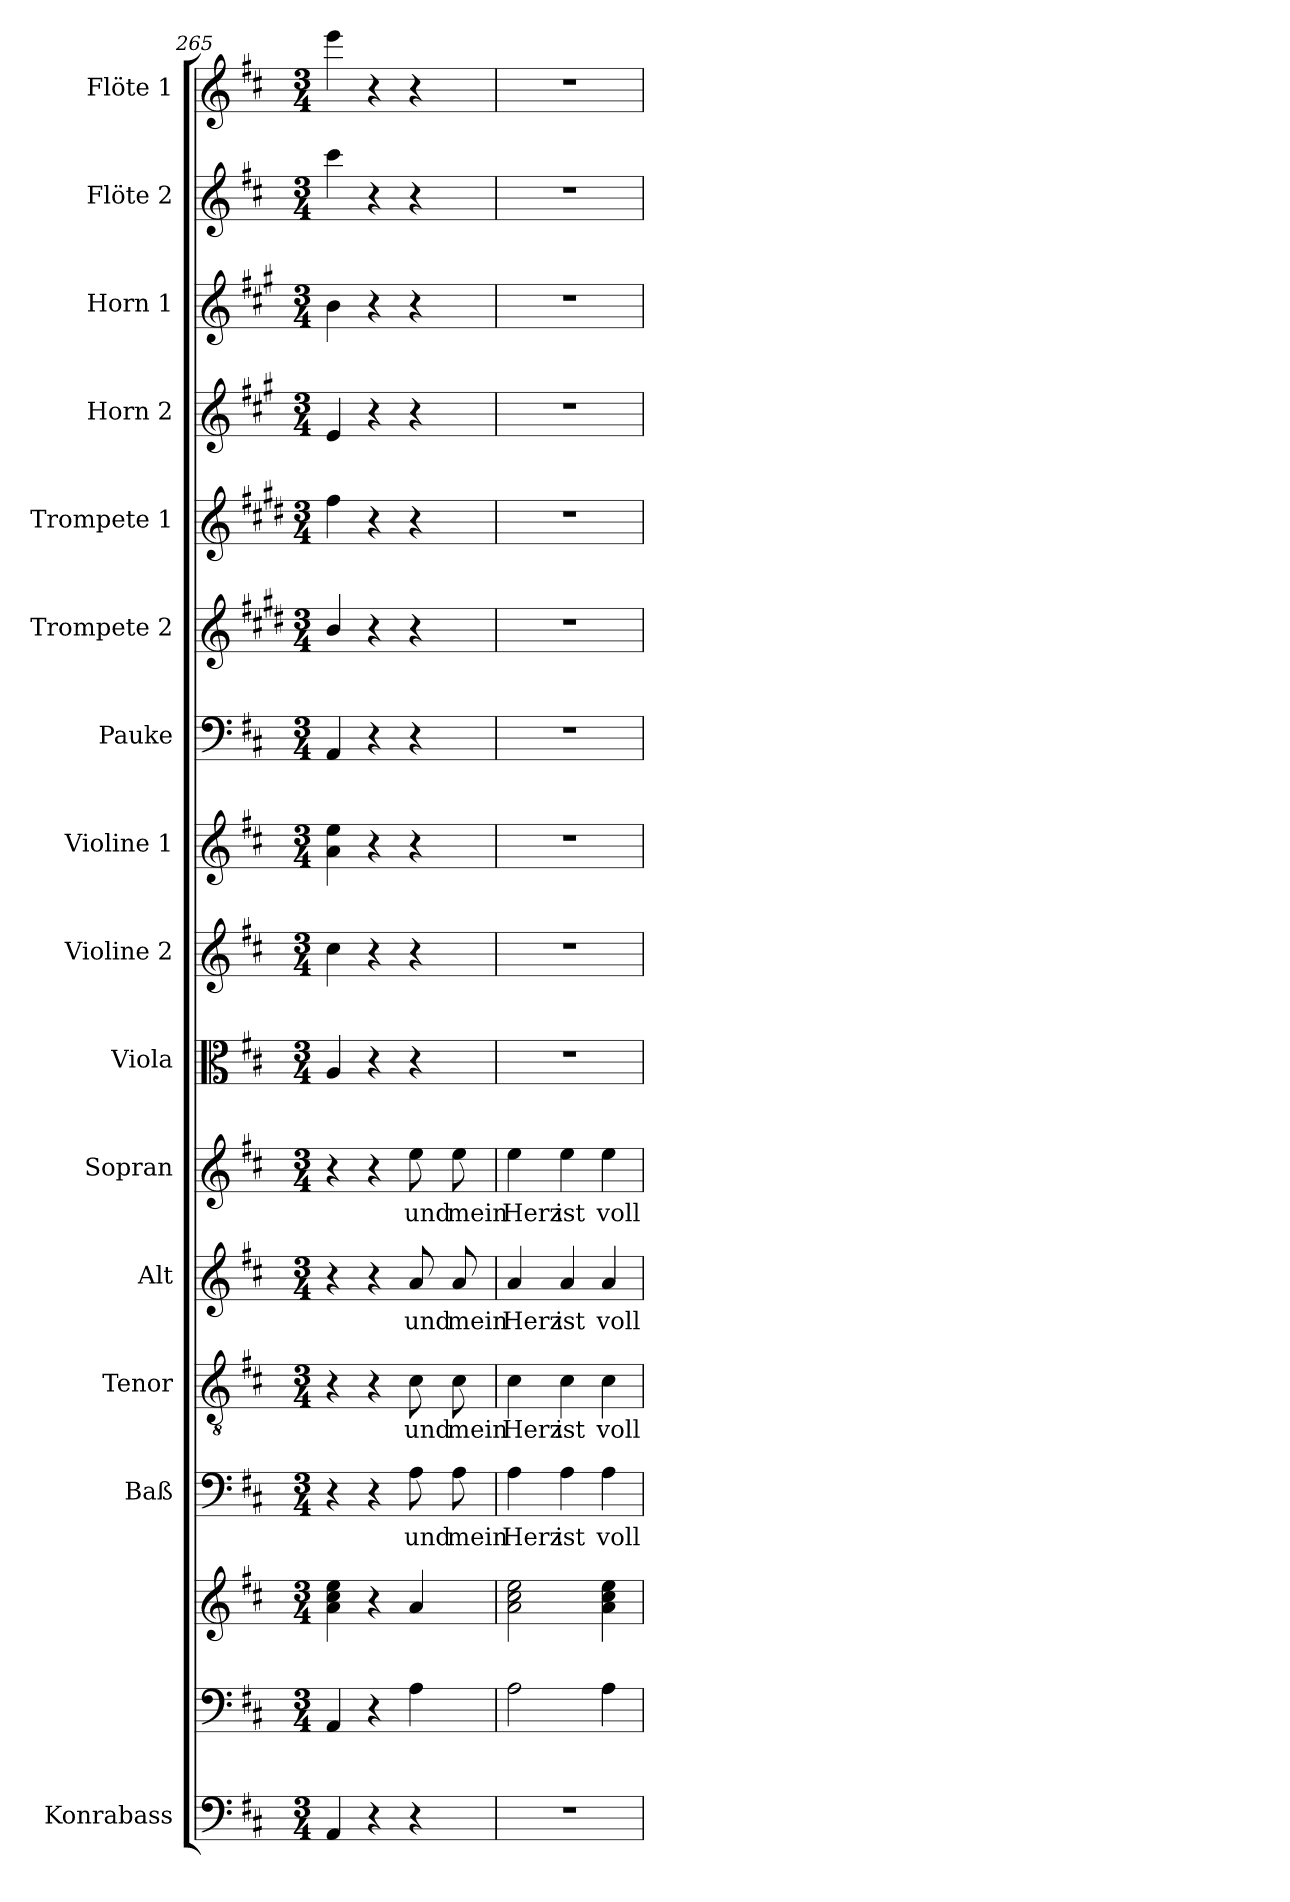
**kern	**kern	**kern	**kern	**text	**kern	**text	**kern	**text	**kern	**text	**kern	**kern	**kern	**kern	**kern	**kern	**kern	**kern	**kern	**kern
*part16	*part15	*part15	*part14	*part14	*part13	*part13	*part12	*part12	*part11	*part11	*part10	*part9	*part8	*part7	*part6	*part5	*part4	*part3	*part2	*part1
*staff17	*staff16	*staff15	*staff14	*staff14	*staff13	*staff13	*staff12	*staff12	*staff11	*staff11	*staff10	*staff9	*staff8	*staff7	*staff6	*staff5	*staff4	*staff3	*staff2	*staff1
*I"Konrabass	*	*	*I"Baß	*	*I"Tenor	*	*I"Alt	*	*I"Sopran	*	*I"Viola	*I"Violine 2	*I"Violine 1	*I"Pauke	*I"Trompete 2	*I"Trompete 1	*I"Horn 2	*I"Horn 1	*I"Flöte 2	*I"Flöte 1
*I'Kb.	*	*	*I'Baß	*	*I'Ten	*	*I'Alt	*	*I'Sop	*	*I'Vla.	*I'Vln. 2	*I'Vln. 1	*I'Pk.	*I'Trp. 2	*I'Trp. 1	*I'Hrn. 2	*I'Hrn. 1	*I'Fl. 2	*I'Fl. 1
*clefF4	*clefF4	*clefG2	*clefF4	*	*clefGv2	*	*clefG2	*	*clefG2	*	*clefC3	*clefG2	*clefG2	*clefF4	*clefG2	*clefG2	*clefG2	*clefG2	*clefG2	*clefG2
*ITrd7c12	*	*	*	*	*	*	*	*	*	*	*	*	*	*	*ITrd1c2	*ITrd1c2	*ITrd4c7	*ITrd4c7	*	*
*k[f#c#]	*k[f#c#]	*k[f#c#]	*k[f#c#]	*	*k[f#c#]	*	*k[f#c#]	*	*k[f#c#]	*	*k[f#c#]	*k[f#c#]	*k[f#c#]	*k[f#c#]	*k[f#c#]	*k[f#c#]	*k[f#c#]	*k[f#c#]	*k[f#c#]	*k[f#c#]
*D:	*D:	*D:	*D:	*	*D:	*	*D:	*	*D:	*	*D:	*D:	*D:	*D:	*D:	*D:	*D:	*D:	*D:	*D:
*M3/4	*M3/4	*M3/4	*M3/4	*	*M3/4	*	*M3/4	*	*M3/4	*	*M3/4	*M3/4	*M3/4	*M3/4	*M3/4	*M3/4	*M3/4	*M3/4	*M3/4	*M3/4
=265	=265	=265	=265	=265	=265	=265	=265	=265	=265	=265	=265	=265	=265	=265	=265	=265	=265	=265	=265	=265
4AAA/	4AA/	4a\ 4cc#\ 4ee\	4r	.	4r	.	4r	.	4r	.	4A/	4cc#\	4a\ 4ee\	4AA/	4a/	4ee\	4A/	4e\	4ccc#\	4eee\
4r	4r	4r	4r	.	4r	.	4r	.	4r	.	4r	4r	4r	4r	4r	4r	4r	4r	4r	4r
!	!	!	!	!LO:LY:b	!	!LO:LY:b	!	!LO:LY:b	!	!LO:LY:b	!	!	!	!	!	!	!	!	!	!
4r	4A\	4a/	8A\	und	8c#\	und	8a/	und	8ee\	und	4r	4r	4r	4r	4r	4r	4r	4r	4r	4r
!	!	!	!	!LO:LY:b	!	!LO:LY:b	!	!LO:LY:b	!	!LO:LY:b	!	!	!	!	!	!	!	!	!	!
.	.	.	8A\	mein	8c#\	mein	8a/	mein	8ee\	mein	.	.	.	.	.	.	.	.	.	.
=266	=266	=266	=266	=266	=266	=266	=266	=266	=266	=266	=266	=266	=266	=266	=266	=266	=266	=266	=266	=266
!	!	!	!	!LO:LY:b	!	!LO:LY:b	!	!LO:LY:b	!	!LO:LY:b	!	!	!	!	!	!	!	!	!	!
2.r	2A\	2a\ 2cc#\ 2ee\	4A\	Herz	4c#\	Herz	4a/	Herz	4ee\	Herz	2.r	2.r	2.r	2.r	2.r	2.r	2.r	2.r	2.r	2.r
!	!	!	!	!LO:LY:b	!	!LO:LY:b	!	!LO:LY:b	!	!LO:LY:b	!	!	!	!	!	!	!	!	!	!
.	.	.	4A\	ist	4c#\	ist	4a/	ist	4ee\	ist	.	.	.	.	.	.	.	.	.	.
!	!	!	!	!LO:LY:b	!	!LO:LY:b	!	!LO:LY:b	!	!LO:LY:b	!	!	!	!	!	!	!	!	!	!
.	4A\	4a\ 4cc#\ 4ee\	4A\	voll	4c#\	voll	4a/	voll	4ee\	voll	.	.	.	.	.	.	.	.	.	.
=	=	=	=	=	=	=	=	=	=	=	=	=	=	=	=	=	=	=	=	=
*-	*-	*-	*-	*-	*-	*-	*-	*-	*-	*-	*-	*-	*-	*-	*-	*-	*-	*-	*-	*-
